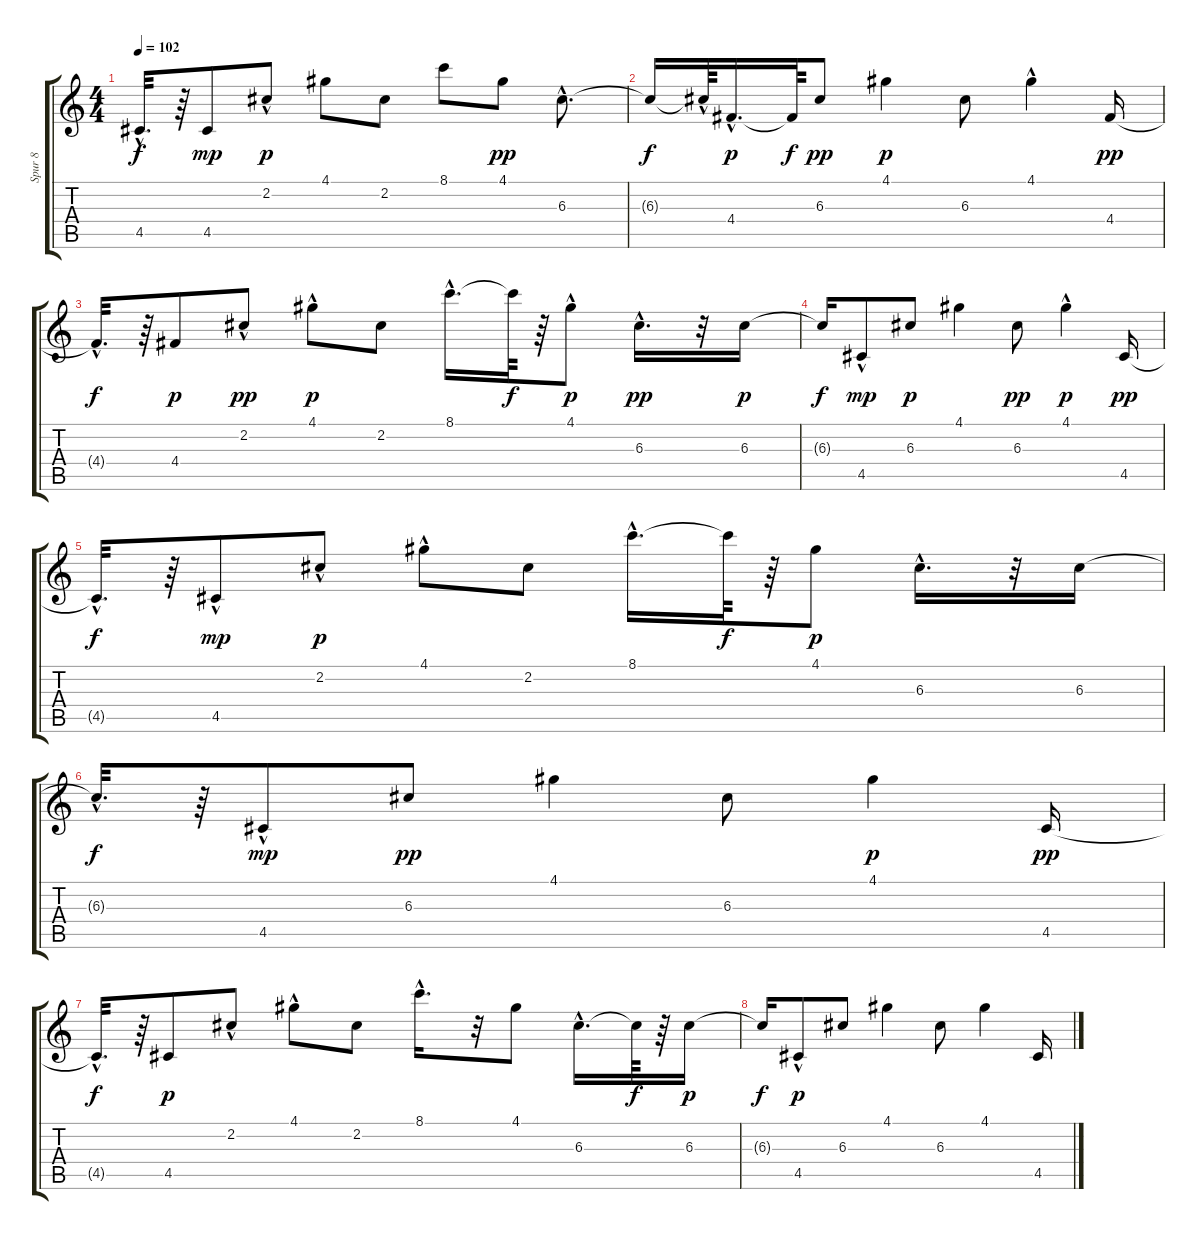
\track ("Spur 8" "Spur 8") {instrument electricguitarclean}
\staff {score tabs}
\tuning (E4 B3 G3 D3 A2 E2) {hide}
\ts (4 4)
\tempo 102
\clef g2
\ks c
4.5{hac t}.32{d dy f} r.64 4.5.8{dy mp} 2.2{hac}.8{dy p} 4.1.8 2.2.8 8.1.8 4.1.8{dy pp} 6.3{hac}.8{d} |
6.3{t}.16{dy f} 6.3{hac t}.64 4.4{hac}.16{d dy p} 4.4{t}.64{dy f} 6.3.8{dy pp} 4.1.4{dy p} 6.3.8 4.1{hac}.4 4.4.16{dy pp} |
4.4{hac t}.32{d dy f} r.64 4.4.8{dy p} 2.2{hac}.8{dy pp} 4.1{hac}.8{dy p} 2.2.8 8.1{hac}.16{d} 8.1{t}.64{dy f} r.64 4.1{hac}.8{dy p} 6.3{hac}.16{d dy pp} r.32 6.3.16{dy p} |
6.3{t}.16{dy f} 4.5{hac}.8{dy mp} 6.3.8{dy p} 4.1.4 6.3.8{dy pp} 4.1{hac}.4{dy p} 4.5.16{dy pp} |
4.5{hac t}.32{d dy f} r.64 4.5{hac}.8{dy mp} 2.2{hac}.8{dy p} 4.1{hac}.8 2.2.8 8.1{hac}.16{d} 8.1{t}.64{dy f} r.64 4.1.8{dy p} 6.3{hac}.16{d} r.32 6.3.16 |
6.3{hac t}.32{d dy f} r.64 4.5{hac}.8{dy mp} 6.3.8{dy pp} 4.1.4 6.3.8 4.1.4{dy p} 4.5.16{dy pp} |
4.5{hac t}.32{d dy f} r.64 4.5.8{dy p} 2.2{hac}.8 4.1{hac}.8 2.2.8 8.1{hac}.16{d} r.32 4.1.8 6.3{hac}.16{d} 6.3{t}.64{dy f} r.64 6.3.16{dy p} |
6.3{t}.16{dy f} 4.5{hac}.8{dy p} 6.3.8 4.1.4 6.3.8 4.1.4 4.5.16
